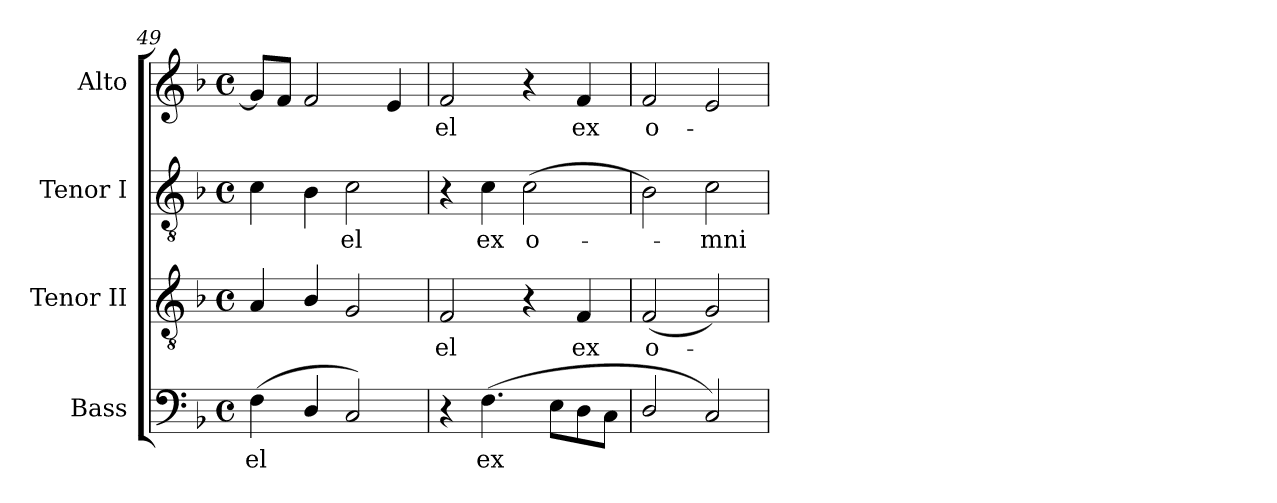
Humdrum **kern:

**kern	**text	**kern	**text	**kern	**text	**kern	**text
*part4	*part4	*part3	*part3	*part2	*part2	*part1	*part1
*staff4	*staff4	*staff3	*staff3	*staff2	*staff2	*staff1	*staff1
*I"Bass	*	*I"Tenor II	*	*I"Tenor I	*	*I"Alto	*
*I'B	*	*I'T II	*	*I'T I	*	*I'A	*
*clefF4	*	*clefGv2	*	*clefGv2	*	*clefG2	*
*k[b-]	*	*k[b-]	*	*k[b-]	*	*k[b-]	*
*F:	*	*F:	*	*F:	*	*F:	*
*M4/4	*	*M4/4	*	*M4/4	*	*M4/4	*
*met(c)	*	*met(c)	*	*met(c)	*	*met(c)	*
=49	=49	=49	=49	=49	=49	=49	=49
!	!LO:LY:b	!	!	!	!	!	!
(<4F	-el	4A	.	4c	.	8gL]	.
.	.	.	.	.	.	8fJ	.
4D/	.	4B-/	.	4B-	.	2f	.
!	!	!	!	!	!LO:LY:b	!	!
2C)	.	2G	.	2c	el	.	.
.	.	.	.	.	.	4e	.
=50	=50	=50	=50	=50	=50	=50	=50
!	!	!	!LO:LY:b	!	!	!	!LO:LY:b
4r	.	2F	el	4r	.	2f	el
!	!LO:LY:b	!	!	!	!LO:LY:b	!	!
(>4.F	ex	.	.	4c	ex	.	.
!	!	!	!	!	!LO:LY:b	!	!
.	.	4r	.	(>2c	o-	4r	.
8EL	.	.	.	.	.	.	.
!	!	!	!LO:LY:b	!	!	!	!LO:LY:b
8D	.	4F	ex	.	.	4f	ex
8CJ	.	.	.	.	.	.	.
=51	=51	=51	=51	=51	=51	=51	=51
!	!	!	!LO:LY:b	!	!	!	!LO:LY:b
2D/	.	(<2F	o-	2B-)	.	2f	o-
!	!	!	!	!	!LO:LY:b	!	!
2C)	.	2G)	.	2c	mni-	2e	.
=	=	=	=	=	=	=	=
*-	*-	*-	*-	*-	*-	*-	*-
